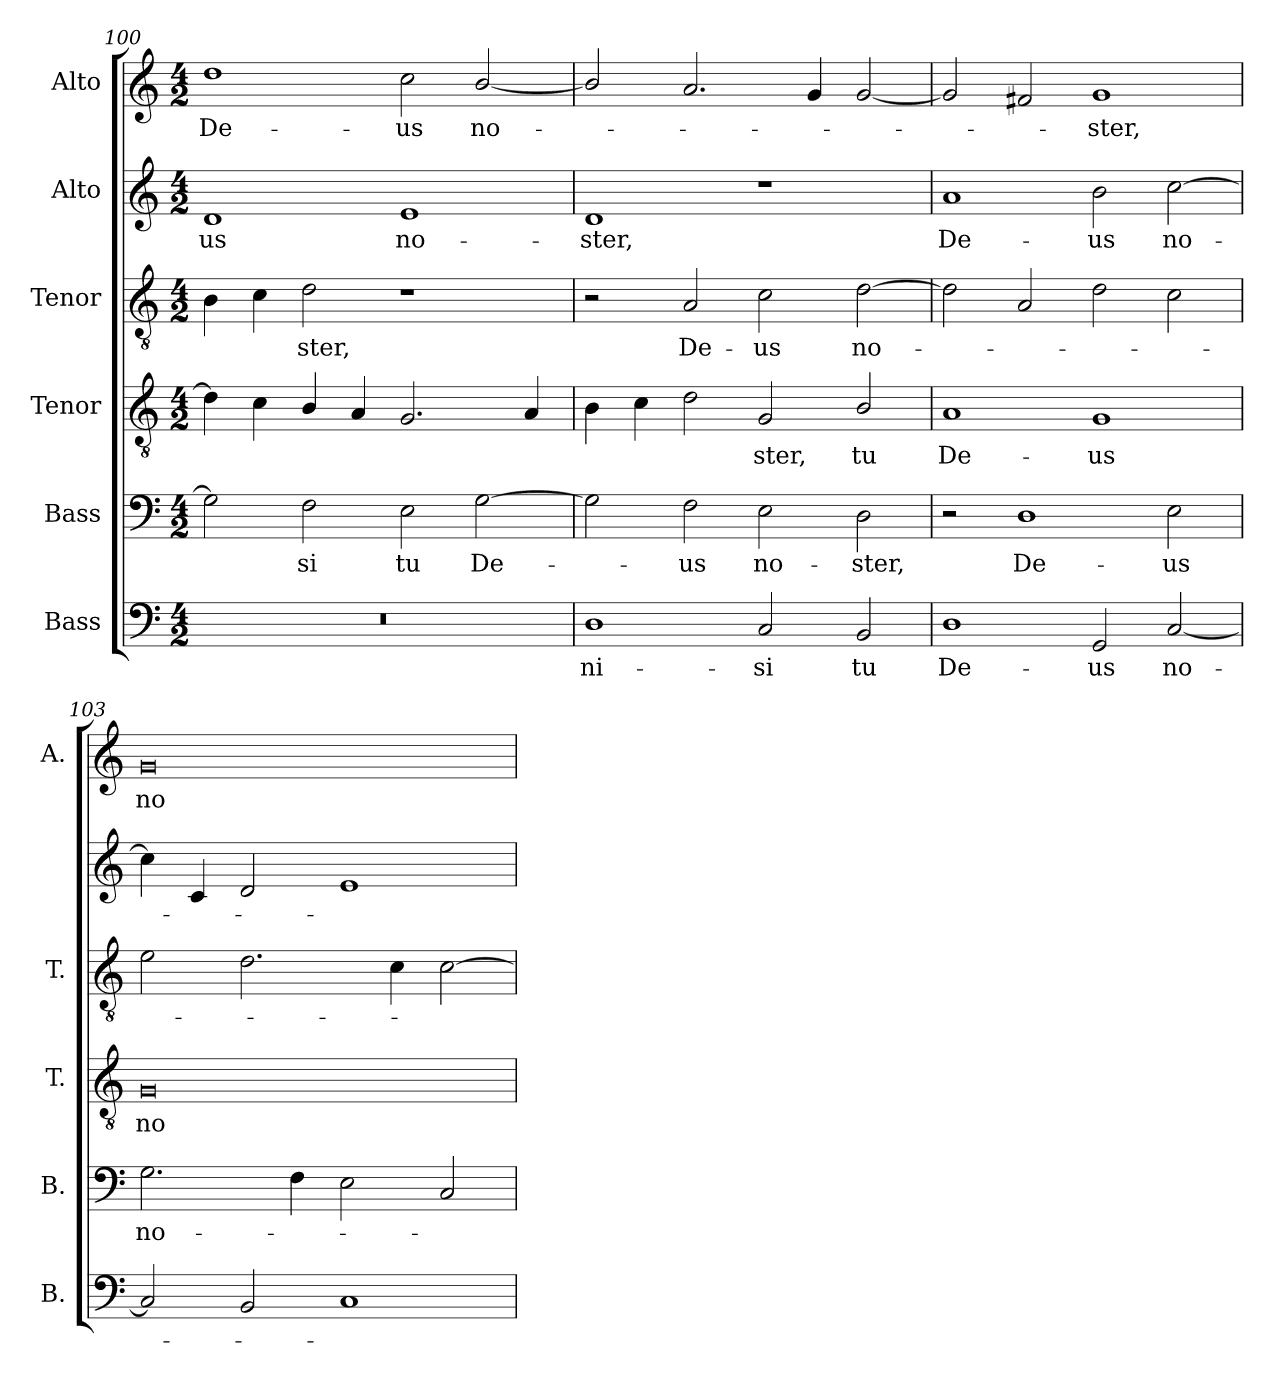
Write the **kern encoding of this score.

**kern	**text	**kern	**text	**kern	**text	**kern	**text	**kern	**text	**kern	**text
*part6	*part6	*part5	*part5	*part4	*part4	*part3	*part3	*part2	*part2	*part1	*part1
*staff6	*staff6	*staff5	*staff5	*staff4	*staff4	*staff3	*staff3	*staff2	*staff2	*staff1	*staff1
*I"Bass	*	*I"Bass	*	*I"Tenor	*	*I"Tenor	*	*I"Alto	*	*I"Alto	*
*I'B.	*	*I'B.	*	*I'T.	*	*I'T.	*	*	*	*I'A.	*
*clefF4	*	*clefF4	*	*clefGv2	*	*clefGv2	*	*clefG2	*	*clefG2	*
*	*	*	*	*ITrd7c12	*	*ITrd7c12	*	*	*	*	*
*k[]	*	*k[]	*	*k[]	*	*k[]	*	*k[]	*	*k[]	*
*C:	*	*C:	*	*C:	*	*C:	*	*C:	*	*C:	*
*M4/2	*	*M4/2	*	*M4/2	*	*M4/2	*	*M4/2	*	*M4/2	*
=100	=100	=100	=100	=100	=100	=100	=100	=100	=100	=100	=100
!LO:N:vis=1	!	!	!	!	!	!	!	!	!	!	!
!	!	!	!	!	!	!	!	!	!LO:LY:b:color=#000000	!	!
!	!	!	!	!	!	!	!	!	!	!	!LO:LY:b:color=#000000
0r	.	2Gi\]	.	4Di\]	.	4BBi\	.	1di	-us	1ddi	De-
.	.	.	.	4Ci\	.	4Ci\	.	.	.	.	.
!	!	!	!LO:LY:b:color=#000000	!	!	!	!	!	!	!	!
!	!	!	!	!	!	!	!LO:LY:b:color=#000000	!	!	!	!
.	.	2Fi\	-si	4BBi/	.	2Di\	-ster,	.	.	.	.
.	.	.	.	4AAi/	.	.	.	.	.	.	.
!	!	!	!LO:LY:b:color=#000000	!	!	!	!	!	!	!	!
!	!	!	!	!	!	!	!	!	!LO:LY:b:color=#000000	!	!
!	!	!	!	!	!	!	!	!	!	!	!LO:LY:b:color=#000000
.	.	2Ei\	tu	2.GGi/	.	1r	.	1ei	no-	2cci\	-us
!	!	!	!LO:LY:b:color=#000000	!	!	!	!	!	!	!	!
!	!	!	!	!	!	!	!	!	!	!	!LO:LY:b:color=#000000
.	.	[2Gi\	De-	.	.	.	.	.	.	[2bi/	no-
.	.	.	.	4AAi/	.	.	.	.	.	.	.
=101	=101	=101	=101	=101	=101	=101	=101	=101	=101	=101	=101
!	!LO:LY:b:color=#000000	!	!	!	!	!	!	!	!	!	!
!	!	!	!	!	!	!	!	!	!LO:LY:b:color=#000000	!	!
1Di	ni-	2Gi\]	.	4BBi\	.	2r	.	1di	-ster,	2bi/]	.
.	.	.	.	4Ci\	.	.	.	.	.	.	.
!	!	!	!LO:LY:b:color=#000000	!	!	!	!	!	!	!	!
!	!	!	!	!	!	!	!LO:LY:b:color=#000000	!	!	!	!
.	.	2Fi\	-us	2Di\	.	2AAi/	De-	.	.	2.ai/	.
!	!LO:LY:b:color=#000000	!	!	!	!	!	!	!	!	!	!
!	!	!	!LO:LY:b:color=#000000	!	!	!	!	!	!	!	!
!	!	!	!	!	!LO:LY:b:color=#000000	!	!	!	!	!	!
!	!	!	!	!	!	!	!LO:LY:b:color=#000000	!	!	!	!
2Ci/	-si	2Ei\	no-	2GGi/	-ster,	2Ci\	-us	1r	.	.	.
.	.	.	.	.	.	.	.	.	.	4gi/	.
!	!LO:LY:b:color=#000000	!	!	!	!	!	!	!	!	!	!
!	!	!	!LO:LY:b:color=#000000	!	!	!	!	!	!	!	!
!	!	!	!	!	!LO:LY:b:color=#000000	!	!	!	!	!	!
!	!	!	!	!	!	!	!LO:LY:b:color=#000000	!	!	!	!
2BBi/	tu	2Di\	-ster,	2BBi/	tu	[2Di\	no-	.	.	[2gi/	.
=102	=102	=102	=102	=102	=102	=102	=102	=102	=102	=102	=102
!	!LO:LY:b:color=#000000	!	!	!	!	!	!	!	!	!	!
!	!	!	!	!	!LO:LY:b:color=#000000	!	!	!	!	!	!
!	!	!	!	!	!	!	!	!	!LO:LY:b:color=#000000	!	!
1Di	De-	2r	.	1AAi	De-	2Di\]	.	1ai	De-	2gi/]	.
!	!	!	!LO:LY:b:color=#000000	!	!	!	!	!	!	!	!
.	.	1Di	De-	.	.	2AAi/	.	.	.	2f#Xi/	.
!	!LO:LY:b:color=#000000	!	!	!	!	!	!	!	!	!	!
!	!	!	!	!	!LO:LY:b:color=#000000	!	!	!	!	!	!
!	!	!	!	!	!	!	!	!	!LO:LY:b:color=#000000	!	!
!	!	!	!	!	!	!	!	!	!	!	!LO:LY:b:color=#000000
2GGi/	-us	.	.	1GGi	-us	2Di\	.	2bi\	-us	1gi	-ster,
!	!LO:LY:b:color=#000000	!	!	!	!	!	!	!	!	!	!
!	!	!	!LO:LY:b:color=#000000	!	!	!	!	!	!	!	!
!	!	!	!	!	!	!	!	!	!LO:LY:b:color=#000000	!	!
[2Ci/	no-	2Ei\	-us	.	.	2Ci\	.	[2cci\	no-	.	.
=103	=103	=103	=103	=103	=103	=103	=103	=103	=103	=103	=103
!	!	!	!LO:LY:b:color=#000000	!	!	!	!	!	!	!	!
!	!	!	!	!	!LO:LY:b:color=#000000	!	!	!	!	!	!
!	!	!	!	!	!	!	!	!	!	!	!LO:LY:b:color=#000000
2Ci/]	.	2.Gi\	no-	0GGi	no-	2Ei\	.	4cci\]	.	0gi	no-
.	.	.	.	.	.	.	.	4ci/	.	.	.
2BBi/	.	.	.	.	.	2.Di\	.	2di/	.	.	.
.	.	4Fi\	.	.	.	.	.	.	.	.	.
1Ci	.	2Ei\	.	.	.	.	.	1ei	.	.	.
.	.	.	.	.	.	4Ci\	.	.	.	.	.
.	.	2Ci/	.	.	.	[2Ci\	.	.	.	.	.
=	=	=	=	=	=	=	=	=	=	=	=
*-	*-	*-	*-	*-	*-	*-	*-	*-	*-	*-	*-
